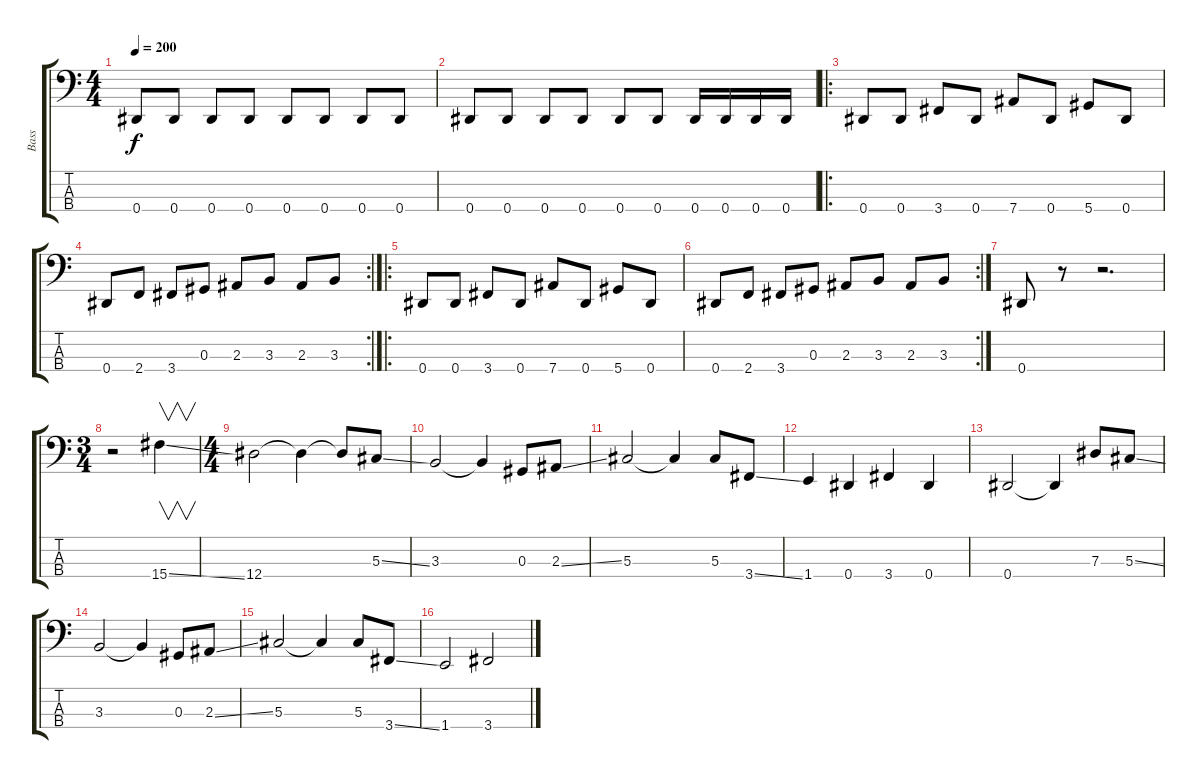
\track ("Bass" "Bass") {instrument electricbasspick}
\staff {score tabs}
\tuning (Gb2 Db2 Ab1 Eb1) {hide}
\ts (4 4)
\tempo 200
\clef f4
\ks c
0.4.8{dy f} 0.4.8 0.4.8 0.4.8 0.4.8 0.4.8 0.4.8 0.4.8 |
0.4.8 0.4.8 0.4.8 0.4.8 0.4.8 0.4.8 0.4.16 0.4.16 0.4.16 0.4.16 |
\ro
0.4.8 0.4.8 3.4.8 0.4.8 7.4.8 0.4.8 5.4.8 0.4.8 |
\rc 2
0.4.8 2.4.8 3.4.8 0.3.8 2.3.8 3.3.8 2.3.8 3.3.8 |
\ro
0.4.8 0.4.8 3.4.8 0.4.8 7.4.8 0.4.8 5.4.8 0.4.8 |
\rc 2
0.4.8 2.4.8 3.4.8 0.3.8 2.3.8 3.3.8 2.3.8 3.3.8 |
0.4.8 r.8 r.2{d} |
\ts (3 4)
r.2 15.4{ss}.4{v} |
\ts (4 4)
12.4.2 12.4{t}.4 12.4{t}.8 5.3{ss}.8 |
3.3.2 3.3{t}.4 0.3.8 2.3{ss}.8 |
5.3.2 5.3{t}.4 5.3.8 3.4{ss}.8 |
1.4.4 0.4.4 3.4.4 0.4.4 |
0.4.2 0.4{t}.4 7.3.8 5.3{ss}.8 |
3.3.2 3.3{t}.4 0.3.8 2.3{ss}.8 |
5.3.2 5.3{t}.4 5.3.8 3.4{ss}.8 |
1.4.2 3.4.2
